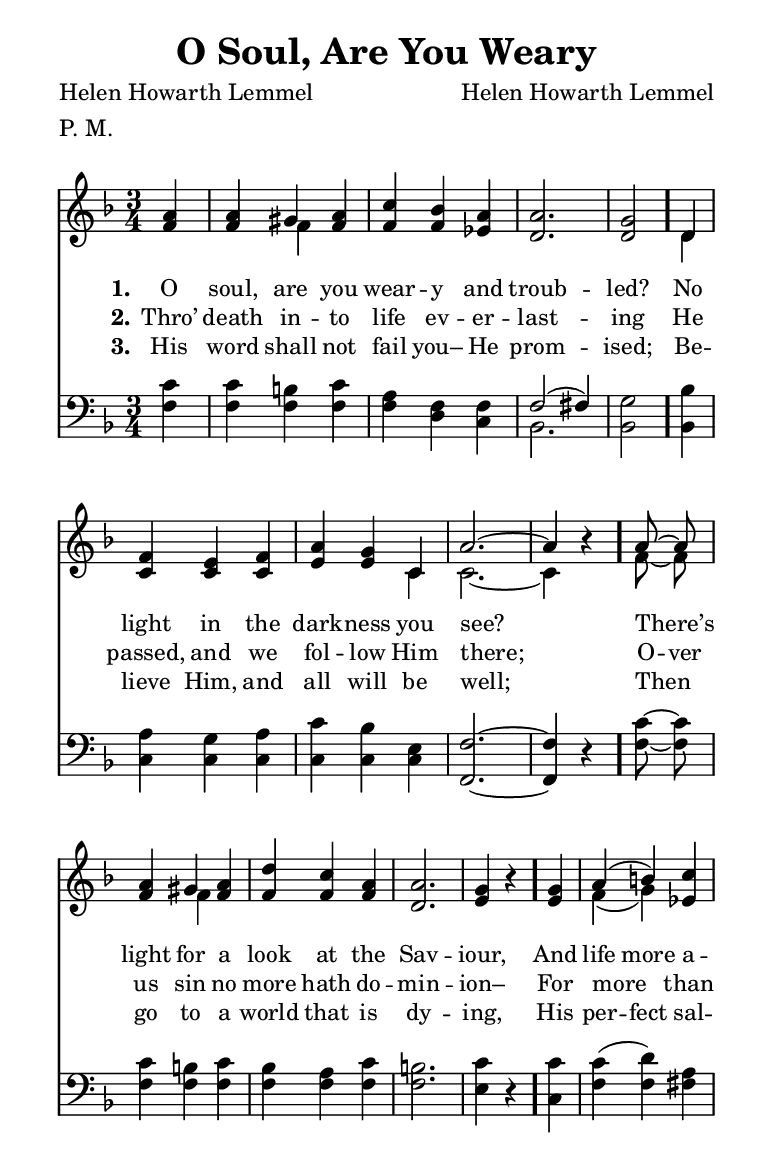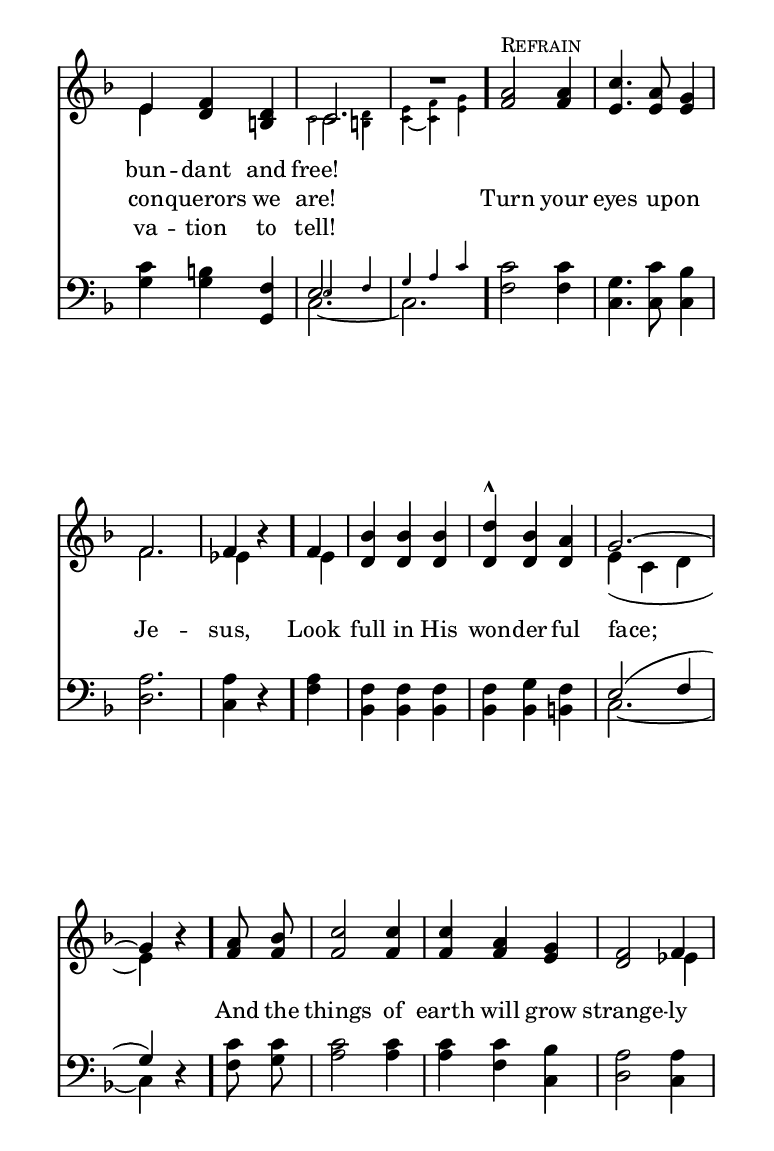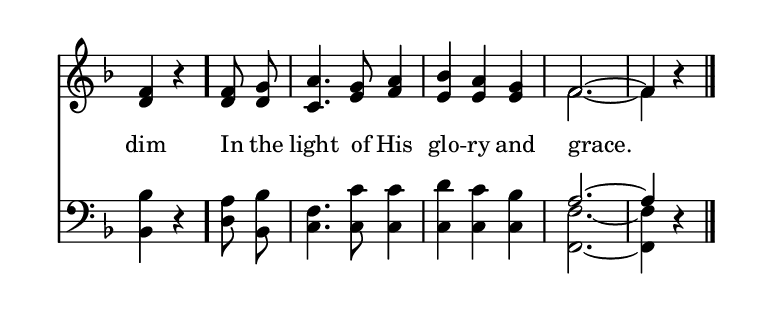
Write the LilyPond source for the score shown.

\include "common/global.ily"
\paper {
  \include "common/paper.ily"
  system-count = #(cond (is-eogsized 5) (#t #f))
}

\header{
  %gospel
  hymnnumber = "375"
  title = "O Soul, Are You Weary"
  tunename = ""
  meter = "P. M."
  poet = "Helen Howarth Lemmel"
  composer = "Helen Howarth Lemmel"
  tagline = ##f
}

global = {
  \include "common/overrides.ily"
  \override Staff.TimeSignature.style = #'numbered
  \time 3/4
  \override Score.MetronomeMark.transparent = ##t % hide all fermata changes too
  \tempo 4=110
  \key f \major
  \partial 4
  \autoBeamOff
}

patternSopranoVerse = {
  a4 | a gis a | c bes a | a2. | g2
  d4 | f e f | a g c, | a'2. ~ | a4 r
  a8 ~ a | a4 gis a | d c a | a2. | g4 r
  g4 | a( b) c | e, f d | c2. | R1*3/4 |
}

patternSopranoRefrainA = {
  a'2 a4 | c4. a8 g4 | f2. | f4 r
  f4 | bes bes bes | d bes a | g2. ~ | g4 r
}
patternSopranoRefrainB = {
  a8 bes | c2 c4 | c a g | f2 f4 | f4 r
  f8 g | a4. g8 a4 | bes4 a g | f2. ~ | f4 r
}

notesSoprano = {
\global
\relative c'' {

  a4 | a gis a | c bes a | a2. | g2
  d4 | f e f | a g c, | a'2. ~ | \noBreak a4 r
  a8 ~ a | a4 gis a | d c a | a2. | g4 r
  g4 | a( b) c | e, f d | c2. | \noBreak R1*3/4 |

  a'2^\markup { \small \caps "Refrain" } a4 | c4. a8 g4 | f2. | f4 r
  f4 | bes bes bes | d^^ bes a | g2. ~ | g4 r
  a8 bes | c2 c4 | c a g | f2 f4 | f4 r
  f8 g | a4. g8 a4 | bes4 a g | f2. ~ | f4 r

  \bar "|."

}
}

notesLeftHand = {
\global
\relative c' {

  \override NoteHead.font-size = #-4
  \repeat unfold 43 { \skip 4 }
  c2 <b d>4 | << { c4 _~ c e } { e f g } >>
}
}

notesAlto = {
\global
\relative e' {

  \changePitch \patternSopranoVerse {
    f | f f f | f f ees | d | d
    d | c c c | e e c | c ~ | c
    f f | f f f | f f f | d | e
    e | f( g) ees | e d b | c
  } | R1*3/4

  \changePitch \patternSopranoRefrainA {
    f f | e e e | f ees
    ees | d d d | d d d
  } | e4( c4 d4 | e4) r4
  \changePitch \patternSopranoRefrainB {
    f f | f f | f f e | d ees | d
    d d | c e f | e e e | f | f
  } r4

}
}

notesTenor = {
\global
\relative a {

  c4 | c b c | a f f | f2( fis4) | g2
  bes4 | a g a | c bes e, | f2. ~ | f4 r
  c'8 ~ c | c4 b c | bes a c | b2. | c4 r
  c4 | c4( d) a | c b f | e2. | s2.

  \changePitch \patternSopranoRefrainA {
    c' c | g c bes | a | a
    a | f f f | f g f |
  } e2( f4 | g4) r4
  \changePitch \patternSopranoRefrainB {
    c c | c c | c c bes | a a | bes
    a bes | f c' c | d c bes | a | a
  } r4
}
}

notesBass = {
\global
\relative f {

  \changePitch \patternSopranoVerse {
    f | f f f | f d c | bes | bes
    bes | c c c | c c c | f, | f
    f' f | f f f | f f f | f | e
    c | f f fis | g g g, |
  } c2. ~ | c

  \changePitch \patternSopranoRefrainA {
    f f | c c c | d c
    f | bes, bes bes | bes bes b | c | c
  } r4
  \changePitch \patternSopranoRefrainB {
    f g | a a | a f c | d c | bes
    d bes | c c c | c c c | <f f,> <f f,>
  } r4

}
}

notesRightHand = {
\global
\relative f {

  \override NoteHead.font-size = #-4
  \repeat unfold 43 { \skip 4 }
  e2 f4 | g4 a c

}
}

Refrain = \lyricmode {

Turn your eyes up -- on Je -- sus, \bar "."
Look full in His won -- der -- ful face; \bar "."
And the things of earth will grow strange -- ly dim \bar "."
In the light of His glo -- ry and grace. \bar "."

}

wordsA = \lyricmode {
\set stanza = "1."

O soul, are you wear -- y and troub -- led? \bar "." % original has "wear -- y"
No light in the dark -- ness you see? \bar "."
There’s light for a look at the Sav -- iour, \bar "."
And { \mon } life more { \moff } a -- bun -- dant and free! \bar "."

}

wordsB = \lyricmode {
\set stanza = "2."

Thro’ death in -- to life ev -- er -- last -- ing
He passed, and we fol -- low Him there;
{ \mon } O -- ver { \moff } us sin no more hath do -- min -- ion–
For more than con -- querors we are!

\Refrain

}

wordsC = \lyricmode {
\set stanza = "3."

His word shall not fail you– He prom -- ised;
Be -- lieve Him, and all will be well;
Then go to a world that is dy -- ing,
His { \mon } per -- fect { \moff } sal -- va -- tion to tell!

}

\score {
  \context ChoirStaff <<
    \context Staff = upper <<
      \set Staff.autoBeaming = ##f
      \set ChoirStaff.systemStartDelimiter = #'SystemStartBar
      \set ChoirStaff.printPartCombineTexts = ##f
      \partcombine #'(2 . 9) \notesSoprano \notesAlto
      \context NullVoice = sopranos { \voiceOne << \notesSoprano >> }
      \context Voice = righthand { \voiceFour << \notesLeftHand >> }
      \context Lyrics = one   \lyricsto sopranos \wordsA
      \context Lyrics = two   \lyricsto sopranos \wordsB
      \context Lyrics = three \lyricsto sopranos \wordsC
    >>
    \context Staff = men <<
      \set Staff.autoBeaming = ##f
      \clef bass
      \set ChoirStaff.printPartCombineTexts = ##f
      \partcombine #'(2 . 9) \notesTenor \notesBass
      \context Voice = lefthand { \voiceThree << \notesRightHand >> }
    >>
  >>
  \layout {
    \include "common/layout.ily"
  }
  \midi{
    \include "common/midi.ily"
  }
}

\version "2.19.49"  % necessary for upgrading to future LilyPond versions.

% vi:set et ts=2 sw=2 ai nocindent syntax=lilypond:
